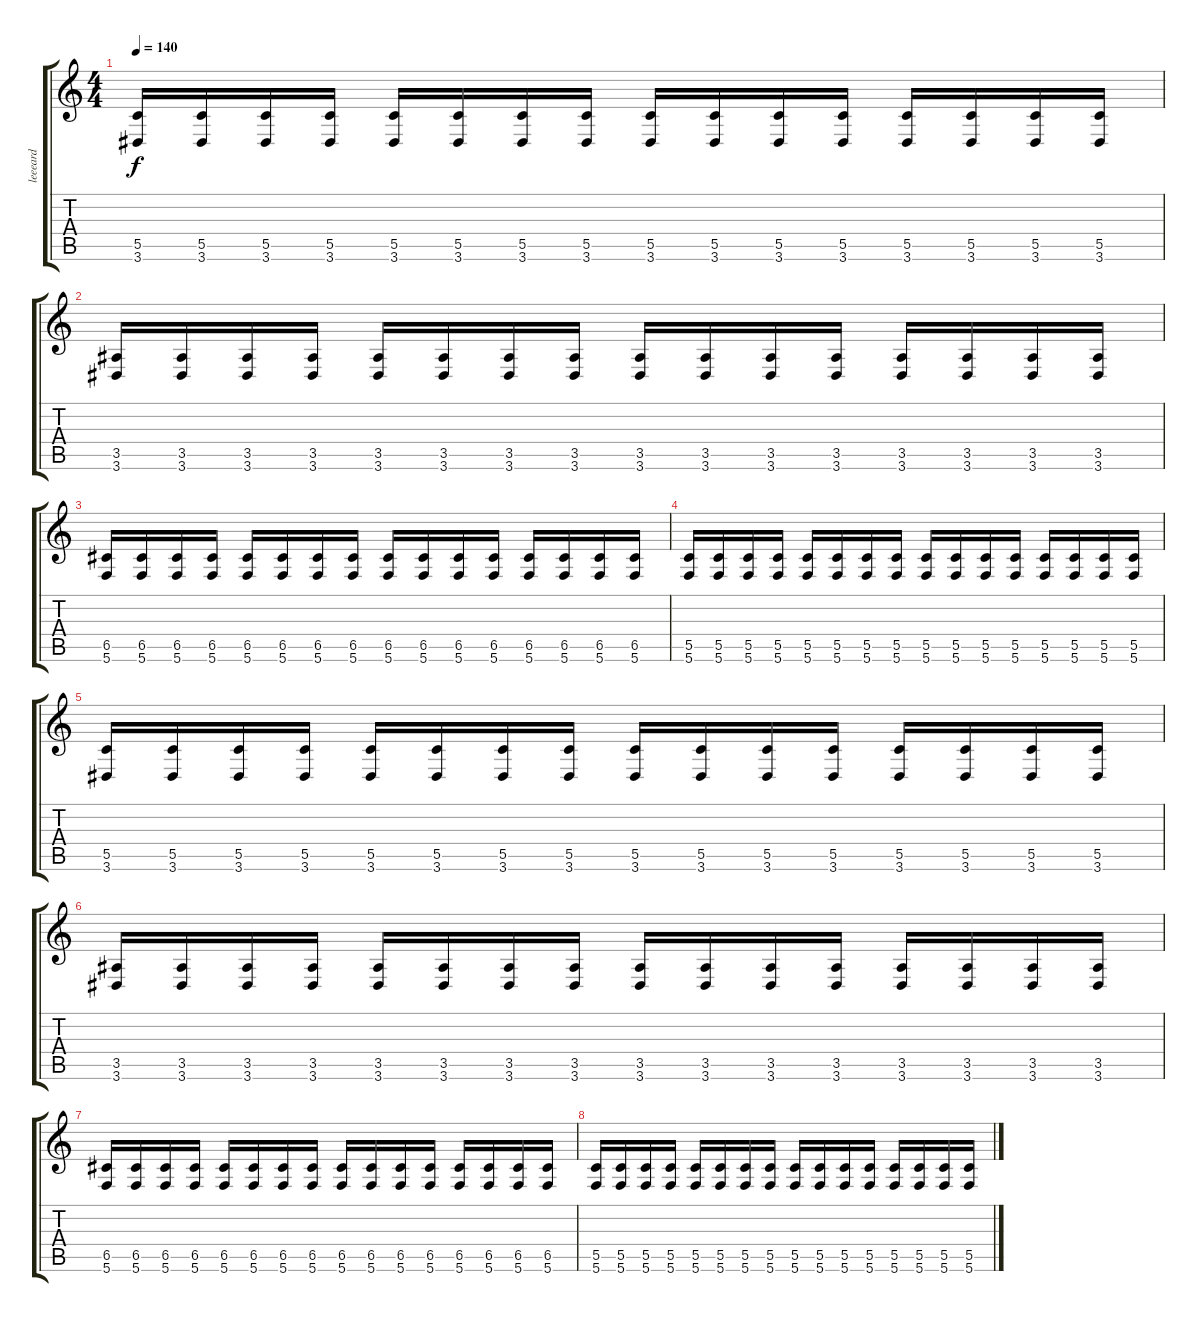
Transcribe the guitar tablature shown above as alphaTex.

\track ("leeeard" "leeeard") {instrument distortionguitar}
\staff {score tabs}
\tuning (D4 A3 F3 C3 G2 C2) {hide}
\ts (4 4)
\tempo 140
\clef g2
\ks c
(5.5 3.6).16{dy f} (5.5 3.6).16 (5.5 3.6).16 (5.5 3.6).16 (5.5 3.6).16 (5.5 3.6).16 (5.5 3.6).16 (5.5 3.6).16 (5.5 3.6).16 (5.5 3.6).16 (5.5 3.6).16 (5.5 3.6).16 (5.5 3.6).16 (5.5 3.6).16 (5.5 3.6).16 (5.5 3.6).16 |
(3.5 3.6).16 (3.5 3.6).16 (3.5 3.6).16 (3.5 3.6).16 (3.5 3.6).16 (3.5 3.6).16 (3.5 3.6).16 (3.5 3.6).16 (3.5 3.6).16 (3.5 3.6).16 (3.5 3.6).16 (3.5 3.6).16 (3.5 3.6).16 (3.5 3.6).16 (3.5 3.6).16 (3.5 3.6).16 |
(6.5 5.6).16 (6.5 5.6).16 (6.5 5.6).16 (6.5 5.6).16 (6.5 5.6).16 (6.5 5.6).16 (6.5 5.6).16 (6.5 5.6).16 (6.5 5.6).16 (6.5 5.6).16 (6.5 5.6).16 (6.5 5.6).16 (6.5 5.6).16 (6.5 5.6).16 (6.5 5.6).16 (6.5 5.6).16 |
(5.5 5.6).16 (5.5 5.6).16 (5.5 5.6).16 (5.5 5.6).16 (5.5 5.6).16 (5.5 5.6).16 (5.5 5.6).16 (5.5 5.6).16 (5.5 5.6).16 (5.5 5.6).16 (5.5 5.6).16 (5.5 5.6).16 (5.5 5.6).16 (5.5 5.6).16 (5.5 5.6).16 (5.5 5.6).16 |
(5.5 3.6).16 (5.5 3.6).16 (5.5 3.6).16 (5.5 3.6).16 (5.5 3.6).16 (5.5 3.6).16 (5.5 3.6).16 (5.5 3.6).16 (5.5 3.6).16 (5.5 3.6).16 (5.5 3.6).16 (5.5 3.6).16 (5.5 3.6).16 (5.5 3.6).16 (5.5 3.6).16 (5.5 3.6).16 |
(3.5 3.6).16 (3.5 3.6).16 (3.5 3.6).16 (3.5 3.6).16 (3.5 3.6).16 (3.5 3.6).16 (3.5 3.6).16 (3.5 3.6).16 (3.5 3.6).16 (3.5 3.6).16 (3.5 3.6).16 (3.5 3.6).16 (3.5 3.6).16 (3.5 3.6).16 (3.5 3.6).16 (3.5 3.6).16 |
(6.5 5.6).16 (6.5 5.6).16 (6.5 5.6).16 (6.5 5.6).16 (6.5 5.6).16 (6.5 5.6).16 (6.5 5.6).16 (6.5 5.6).16 (6.5 5.6).16 (6.5 5.6).16 (6.5 5.6).16 (6.5 5.6).16 (6.5 5.6).16 (6.5 5.6).16 (6.5 5.6).16 (6.5 5.6).16 |
(5.5 5.6).16 (5.5 5.6).16 (5.5 5.6).16 (5.5 5.6).16 (5.5 5.6).16 (5.5 5.6).16 (5.5 5.6).16 (5.5 5.6).16 (5.5 5.6).16 (5.5 5.6).16 (5.5 5.6).16 (5.5 5.6).16 (5.5 5.6).16 (5.5 5.6).16 (5.5 5.6).16 (5.5 5.6).16
